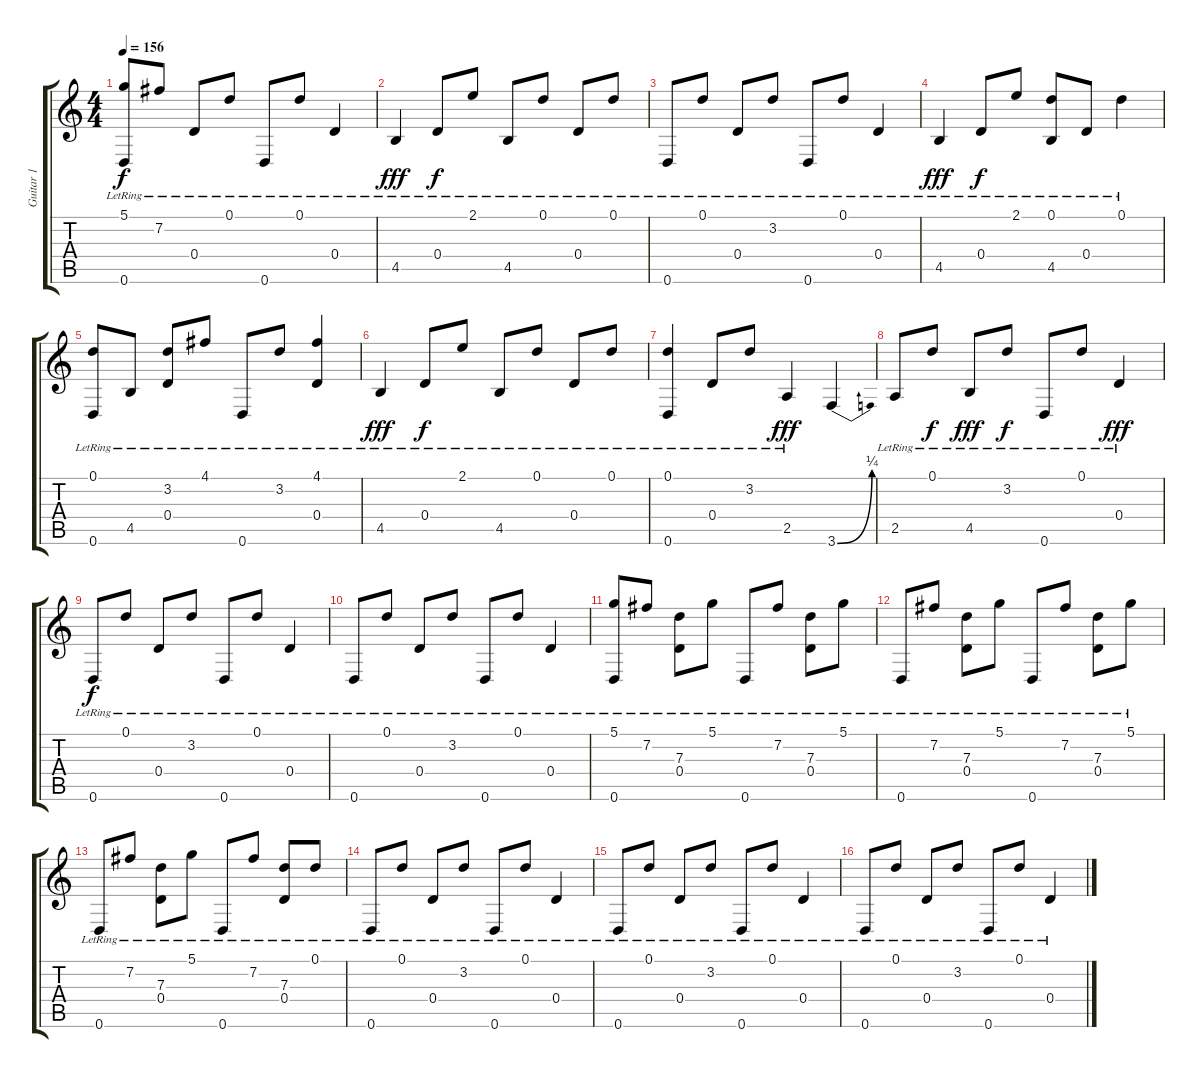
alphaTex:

\track ("Guitar 1" "Guitar 1") {instrument acousticguitarsteel}
\staff {score tabs}
\tuning (D4 B3 G3 D3 G2 D2) {hide}
\ts (4 4)
\tempo 156
\clef g2
\ks c
(5.1{lr} 0.6{lr}).8{dy f} 7.2{lr}.8 0.4{lr}.8 0.1{lr}.8 0.6{lr}.8 0.1{lr}.8 0.4{lr}.4 |
4.5{lr}.4{dy fff} 0.4{lr}.8{dy f} 2.1{lr}.8 4.5{lr}.8 0.1{lr}.8 0.4{lr}.8 0.1{lr}.8 |
0.6{lr}.8 0.1{lr}.8 0.4{lr}.8 3.2{lr}.8 0.6{lr}.8 0.1{lr}.8 0.4{lr}.4 |
4.5{lr}.4{dy fff} 0.4{lr}.8{dy f} 2.1{lr}.8 (0.1{lr} 4.5{lr}).8 0.4{lr}.8 0.1{lr}.4 |
(0.1{lr} 0.6{lr}).8 4.5{lr}.8 (3.2{lr} 0.4{lr}).8 4.1{lr}.8 0.6{lr}.8 3.2{lr}.8 (4.1{lr} 0.4{lr}).4 |
4.5{lr}.4{dy fff} 0.4{lr}.8{dy f} 2.1{lr}.8 4.5{lr}.8 0.1{lr}.8 0.4{lr}.8 0.1{lr}.8 |
(0.1{lr} 0.6{lr}).4 0.4{lr}.8 3.2{lr}.8 2.5{lr}.4{dy fff} 3.6{be (bend 0 0 60 1)}.4 |
2.5{lr}.8 0.1{lr}.8{dy f} 4.5{lr}.8{dy fff} 3.2{lr}.8{dy f} 0.6{lr}.8 0.1{lr}.8 0.4{lr}.4{dy fff} |
0.6{lr}.8{dy f} 0.1{lr}.8 0.4{lr}.8 3.2{lr}.8 0.6{lr}.8 0.1{lr}.8 0.4{lr}.4 |
0.6{lr}.8 0.1{lr}.8 0.4{lr}.8 3.2{lr}.8 0.6{lr}.8 0.1{lr}.8 0.4{lr}.4 |
(5.1{lr} 0.6{lr}).8 7.2{lr}.8 (7.3{lr} 0.4{lr}).8 5.1{lr}.8 0.6{lr}.8 7.2{lr}.8 (7.3{lr} 0.4{lr}).8 5.1{lr}.8 |
0.6{lr}.8 7.2{lr}.8 (7.3{lr} 0.4{lr}).8 5.1{lr}.8 0.6{lr}.8 7.2{lr}.8 (7.3{lr} 0.4{lr}).8 5.1{lr}.8 |
0.6{lr}.8 7.2{lr}.8 (7.3{lr} 0.4{lr}).8 5.1{lr}.8 0.6{lr}.8 7.2{lr}.8 (7.3{lr} 0.4{lr}).8 0.1{lr}.8 |
0.6{lr}.8 0.1{lr}.8 0.4{lr}.8 3.2{lr}.8 0.6{lr}.8 0.1{lr}.8 0.4{lr}.4 |
0.6{lr}.8 0.1{lr}.8 0.4{lr}.8 3.2{lr}.8 0.6{lr}.8 0.1{lr}.8 0.4{lr}.4 |
0.6{lr}.8 0.1{lr}.8 0.4{lr}.8 3.2{lr}.8 0.6{lr}.8 0.1{lr}.8 0.4{lr}.4
